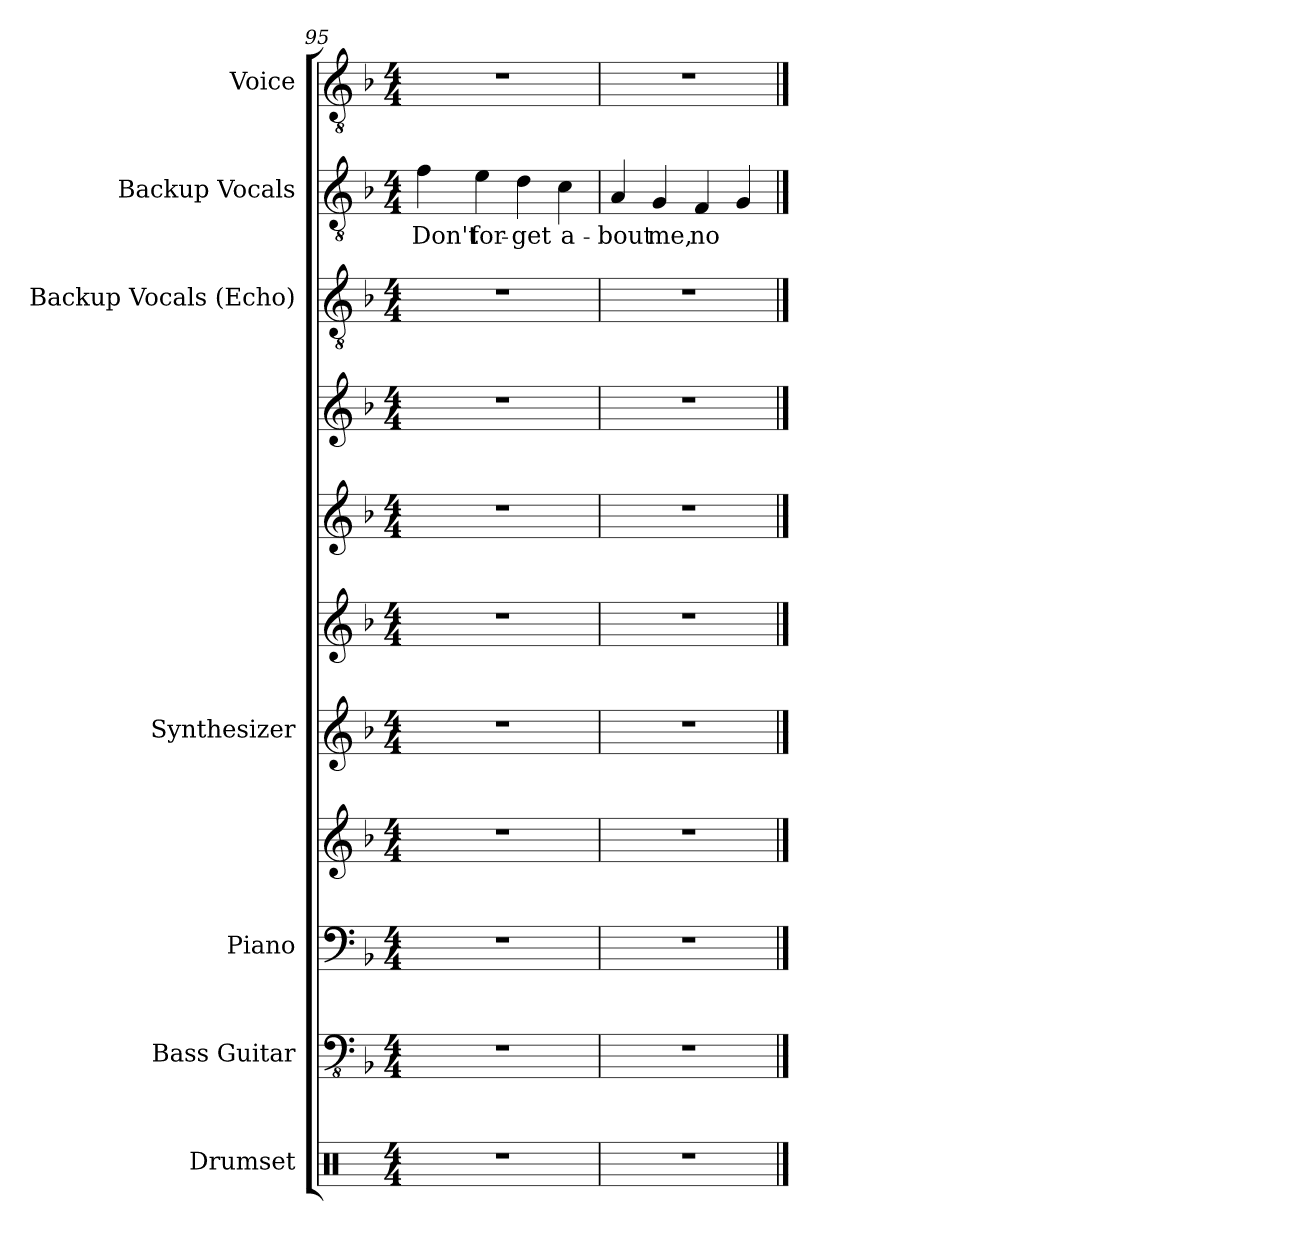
**kern	**kern	**kern	**kern	**kern	**kern	**kern	**kern	**kern	**kern	**text	**kern
*part7	*part6	*part5	*part5	*part4	*part4	*part4	*part4	*part3	*part2	*part2	*part1
*staff11	*staff10	*staff9	*staff8	*staff7	*staff6	*staff5	*staff4	*staff3	*staff2	*staff2	*staff1
*I"Drumset	*I"Bass Guitar	*I"Piano	*	*I"Synthesizer	*	*	*	*I"Backup Vocals (Echo)	*I"Backup Vocals	*	*I"Voice
*I'Drs.	*I'B. Guit.	*I'Pno.	*	*I'Synth.	*	*	*	*I'Backup	*I'Backup	*	*I'Vo.
*clefX	*clefFv4	*clefF4	*clefG2	*clefG2	*clefG2	*clefG2	*clefG2	*clefGv2	*clefGv2	*	*clefGv2
*k[]	*k[b-]	*k[b-]	*k[b-]	*k[b-]	*k[b-]	*k[b-]	*k[b-]	*k[b-]	*k[b-]	*	*k[b-]
*M4/4	*M4/4	*M4/4	*M4/4	*M4/4	*M4/4	*M4/4	*M4/4	*M4/4	*M4/4	*	*M4/4
=95	=95	=95	=95	=95	=95	=95	=95	=95	=95	=95	=95
1r	1r	1r	1r	1r	1r	1r	1r	1r	4f\	Don't	1r
.	.	.	.	.	.	.	.	.	4e\	for-	.
.	.	.	.	.	.	.	.	.	4d\	-get	.
.	.	.	.	.	.	.	.	.	4c\	a-	.
=96	=96	=96	=96	=96	=96	=96	=96	=96	=96	=96	=96
1r	1r	1r	1r	1r	1r	1r	1r	1r	4A/	-bout	1r
.	.	.	.	.	.	.	.	.	4G/	me,	.
.	.	.	.	.	.	.	.	.	4F/	no	.
.	.	.	.	.	.	.	.	.	4G/	.	.
==	==	==	==	==	==	==	==	==	==	==	==
*-	*-	*-	*-	*-	*-	*-	*-	*-	*-	*-	*-
